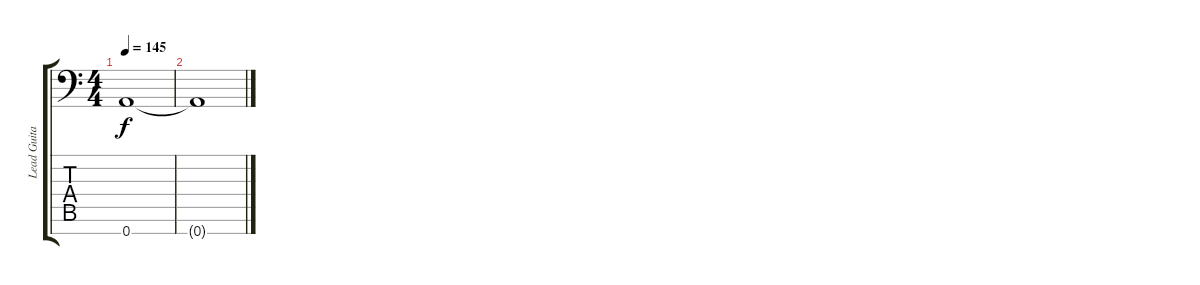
\track ("Lead Guitar" "Lead Guita") {instrument distortionguitar}
\staff {score tabs}
\tuning (E4 B3 G3 D3 A2 E2 A1) {hide}
\ts (4 4)
\tempo 145
\clef f4
\ks c
0.7{t}.1{dy f volume 0} |
0.7{t}.1
